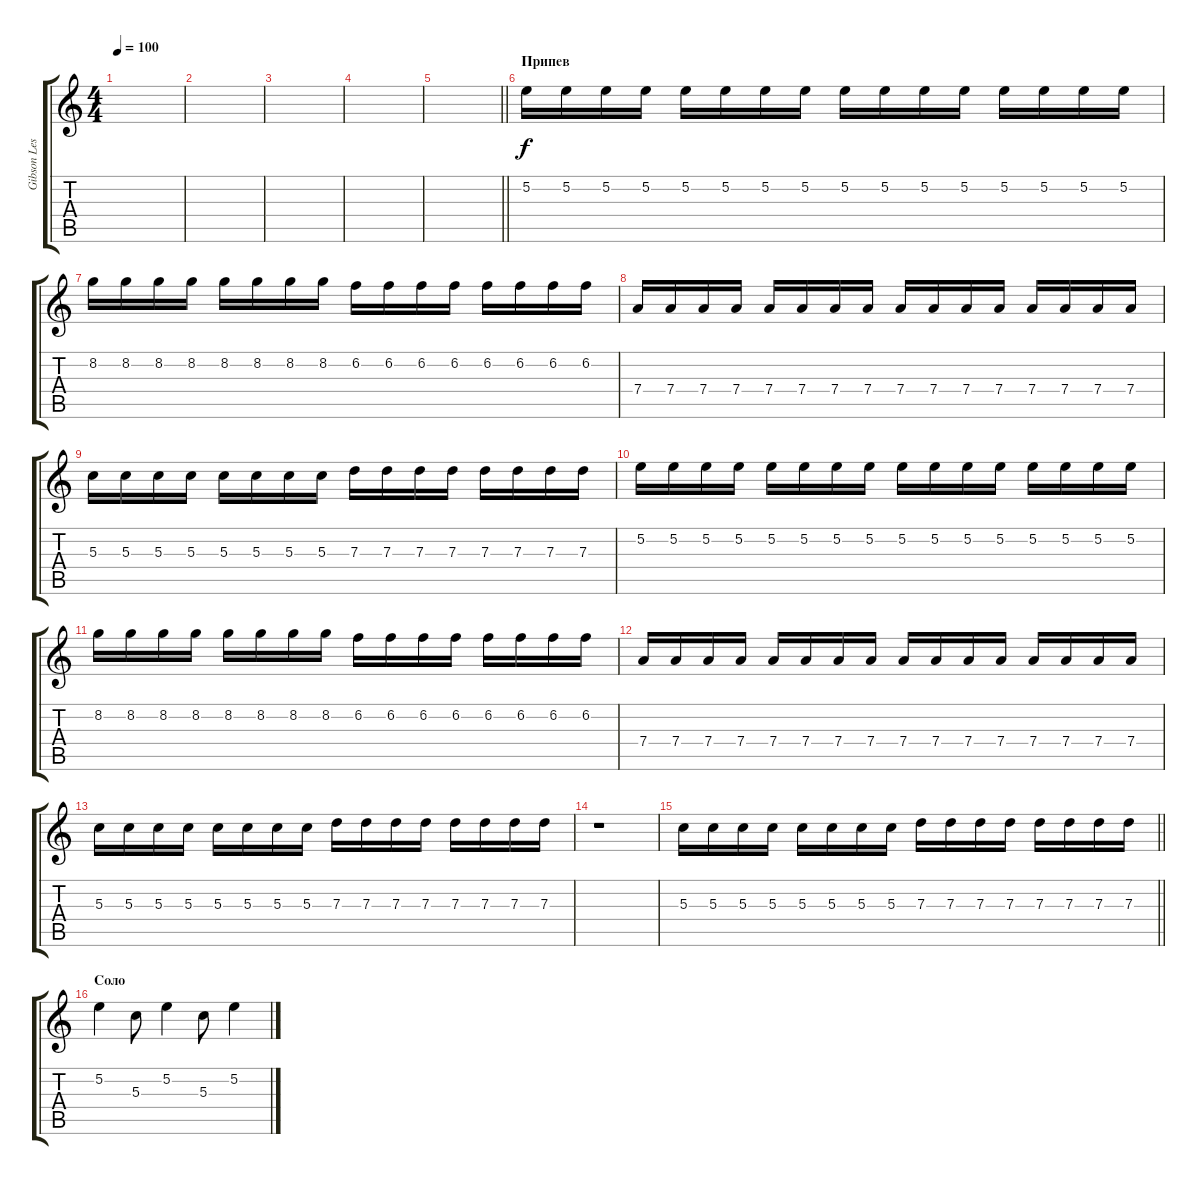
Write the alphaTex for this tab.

\track ("Gibson Les Paul Standart" "Gibson Les") {instrument distortionguitar}
\staff {score tabs}
\tuning (E4 B3 G3 D3 A2 E2) {hide}
\ts (4 4)
\tempo 100
\clef g2
\ks c
|
|
|
|
\barLineRight lightlight
|
\section ("" "Припев")
5.2.16 5.2.16 5.2.16 5.2.16 5.2.16 5.2.16 5.2.16 5.2.16 5.2.16 5.2.16 5.2.16 5.2.16 5.2.16 5.2.16 5.2.16 5.2.16 |
8.2.16 8.2.16 8.2.16 8.2.16 8.2.16 8.2.16 8.2.16 8.2.16 6.2.16 6.2.16 6.2.16 6.2.16 6.2.16 6.2.16 6.2.16 6.2.16 |
7.4.16 7.4.16 7.4.16 7.4.16 7.4.16 7.4.16 7.4.16 7.4.16 7.4.16 7.4.16 7.4.16 7.4.16 7.4.16 7.4.16 7.4.16 7.4.16 |
5.3.16 5.3.16 5.3.16 5.3.16 5.3.16 5.3.16 5.3.16 5.3.16 7.3.16 7.3.16 7.3.16 7.3.16 7.3.16 7.3.16 7.3.16 7.3.16 |
5.2.16 5.2.16 5.2.16 5.2.16 5.2.16 5.2.16 5.2.16 5.2.16 5.2.16 5.2.16 5.2.16 5.2.16 5.2.16 5.2.16 5.2.16 5.2.16 |
8.2.16 8.2.16 8.2.16 8.2.16 8.2.16 8.2.16 8.2.16 8.2.16 6.2.16 6.2.16 6.2.16 6.2.16 6.2.16 6.2.16 6.2.16 6.2.16 |
7.4.16 7.4.16 7.4.16 7.4.16 7.4.16 7.4.16 7.4.16 7.4.16 7.4.16 7.4.16 7.4.16 7.4.16 7.4.16 7.4.16 7.4.16 7.4.16 |
5.3.16 5.3.16 5.3.16 5.3.16 5.3.16 5.3.16 5.3.16 5.3.16 7.3.16 7.3.16 7.3.16 7.3.16 7.3.16 7.3.16 7.3.16 7.3.16 |
r.1 |
\barLineRight lightlight
5.3.16 5.3.16 5.3.16 5.3.16 5.3.16 5.3.16 5.3.16 5.3.16 7.3.16 7.3.16 7.3.16 7.3.16 7.3.16 7.3.16 7.3.16 7.3.16 |
\section ("" "Соло")
5.2.4 5.3.8 5.2.4 5.3.8 5.2.4
